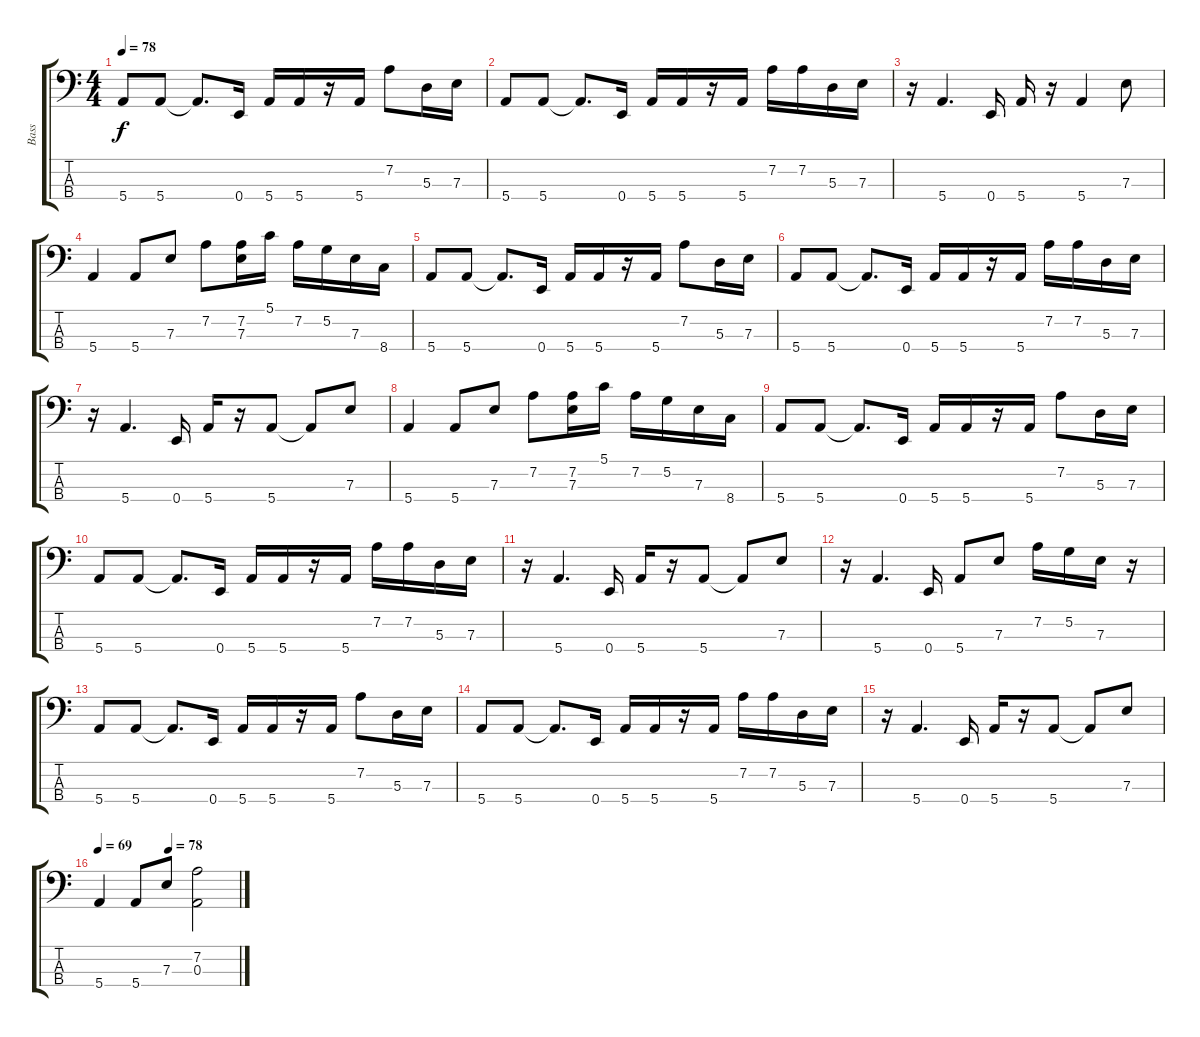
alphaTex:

\track ("Bass" "Bass") {instrument electricbasspick}
\staff {score tabs}
\tuning (G2 D2 A1 E1) {hide}
\ts (4 4)
\tempo 78
\clef f4
\ks c
5.4.8{dy f} 5.4.8 5.4{t}.8{d} 0.4.16 5.4.16 5.4.16 r.16 5.4.16 7.2.8 5.3.16 7.3.16 |
5.4.8 5.4.8 5.4{t}.8{d} 0.4.16 5.4.16 5.4.16 r.16 5.4.16 7.2.16 7.2.16 5.3.16 7.3.16 |
r.16 5.4.4{d} 0.4.16 5.4.16 r.16 5.4.4 7.3.8 |
5.4.4 5.4.8 7.3.8 7.2.8 (7.2 7.3).16 5.1.16 7.2.16 5.2.16 7.3.16 8.4.16 |
5.4.8 5.4.8 5.4{t}.8{d} 0.4.16 5.4.16 5.4.16 r.16 5.4.16 7.2.8 5.3.16 7.3.16 |
5.4.8 5.4.8 5.4{t}.8{d} 0.4.16 5.4.16 5.4.16 r.16 5.4.16 7.2.16 7.2.16 5.3.16 7.3.16 |
r.16 5.4.4{d} 0.4.16 5.4.16 r.16 5.4.8 5.4{t}.8 7.3.8 |
5.4.4 5.4.8 7.3.8 7.2.8 (7.2 7.3).16 5.1.16 7.2.16 5.2.16 7.3.16 8.4.16 |
5.4.8 5.4.8 5.4{t}.8{d} 0.4.16 5.4.16 5.4.16 r.16 5.4.16 7.2.8 5.3.16 7.3.16 |
5.4.8 5.4.8 5.4{t}.8{d} 0.4.16 5.4.16 5.4.16 r.16 5.4.16 7.2.16 7.2.16 5.3.16 7.3.16 |
r.16 5.4.4{d} 0.4.16 5.4.16 r.16 5.4.8 5.4{t}.8 7.3.8 |
r.16 5.4.4{d} 0.4.16 5.4.8 7.3.8 7.2.16 5.2.16 7.3.16 r.16 |
5.4.8 5.4.8 5.4{t}.8{d} 0.4.16 5.4.16 5.4.16 r.16 5.4.16 7.2.8 5.3.16 7.3.16 |
5.4.8 5.4.8 5.4{t}.8{d} 0.4.16 5.4.16 5.4.16 r.16 5.4.16 7.2.16 7.2.16 5.3.16 7.3.16 |
r.16 5.4.4{d} 0.4.16 5.4.16 r.16 5.4.8 5.4{t}.8 7.3.8 |
\tempo 69
\tempo (78 0.5)
5.4.4 5.4.8 7.3.8 (7.2 0.3).2
